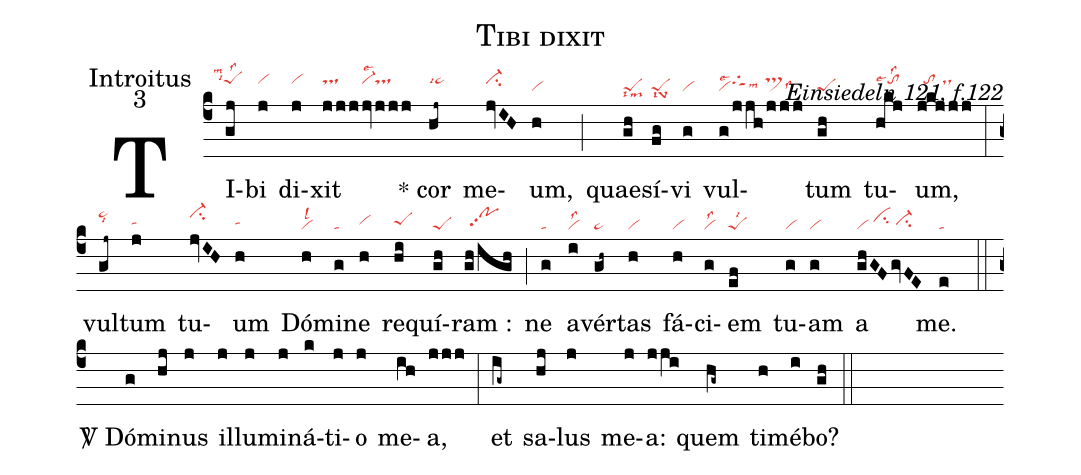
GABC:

nabc-lines:1;
name:Tibi dixit;
office-part:Introitus;
mode:3;
commentary:Einsiedeln 121, f.122;
%%
(c4) TI(gj|````peShklsm1lsi4lss2)bi(j|vihk) di(j|vihk)xit(jjj|tshk|jv|vi-hklse2|jjj|tshk) * cor(hj~|pe~hklsi4) me(jvIH|ci-hk)um,(h|vihh) (;) quae(gh|peShhlsim8)sí(fg|peShhlsiv8)vi(g|vihh) vul(g|vihhlse2|jjh|tgShklsm9|jjj|ts>hklss6)tum(gh|peShh) tu(hkj|tohklse4lss2)um,(jkjjj|//tohk//dshk) (:) vul(gj~|pe~hklsi8)tum(j|tahh) tu(jvIH|ci-hk)um(h|tahh) Dó(h|vilsl2)mi(g|ta)ne(h|vihh) re(hi|peShh)quí(gh|peS)ram :(gh/igh|//pohkpp2) (;) ne(g|ta) a(i|vilss2)vér(gh~|pe~)tas(h|vi) fá(h|vi)ci(g|vilss2)em(ef|peSlsi2) tu(g|vi)am(g|vi) a(ghGFgvFE|vi/cihi/ci-hh) me.(e|ta) (::)

<sp>V/</sp> Dó(g)mi(hj)nus(j) il(j)lu(j)mi(j)ná(k)ti(j)o(j) me(ih)a,(jjj) (:) et(ig~) sa(hj)lus(j) me(j)a:(jji) quem(hg~) ti(h)mé(i)bo?(gh) (::)
